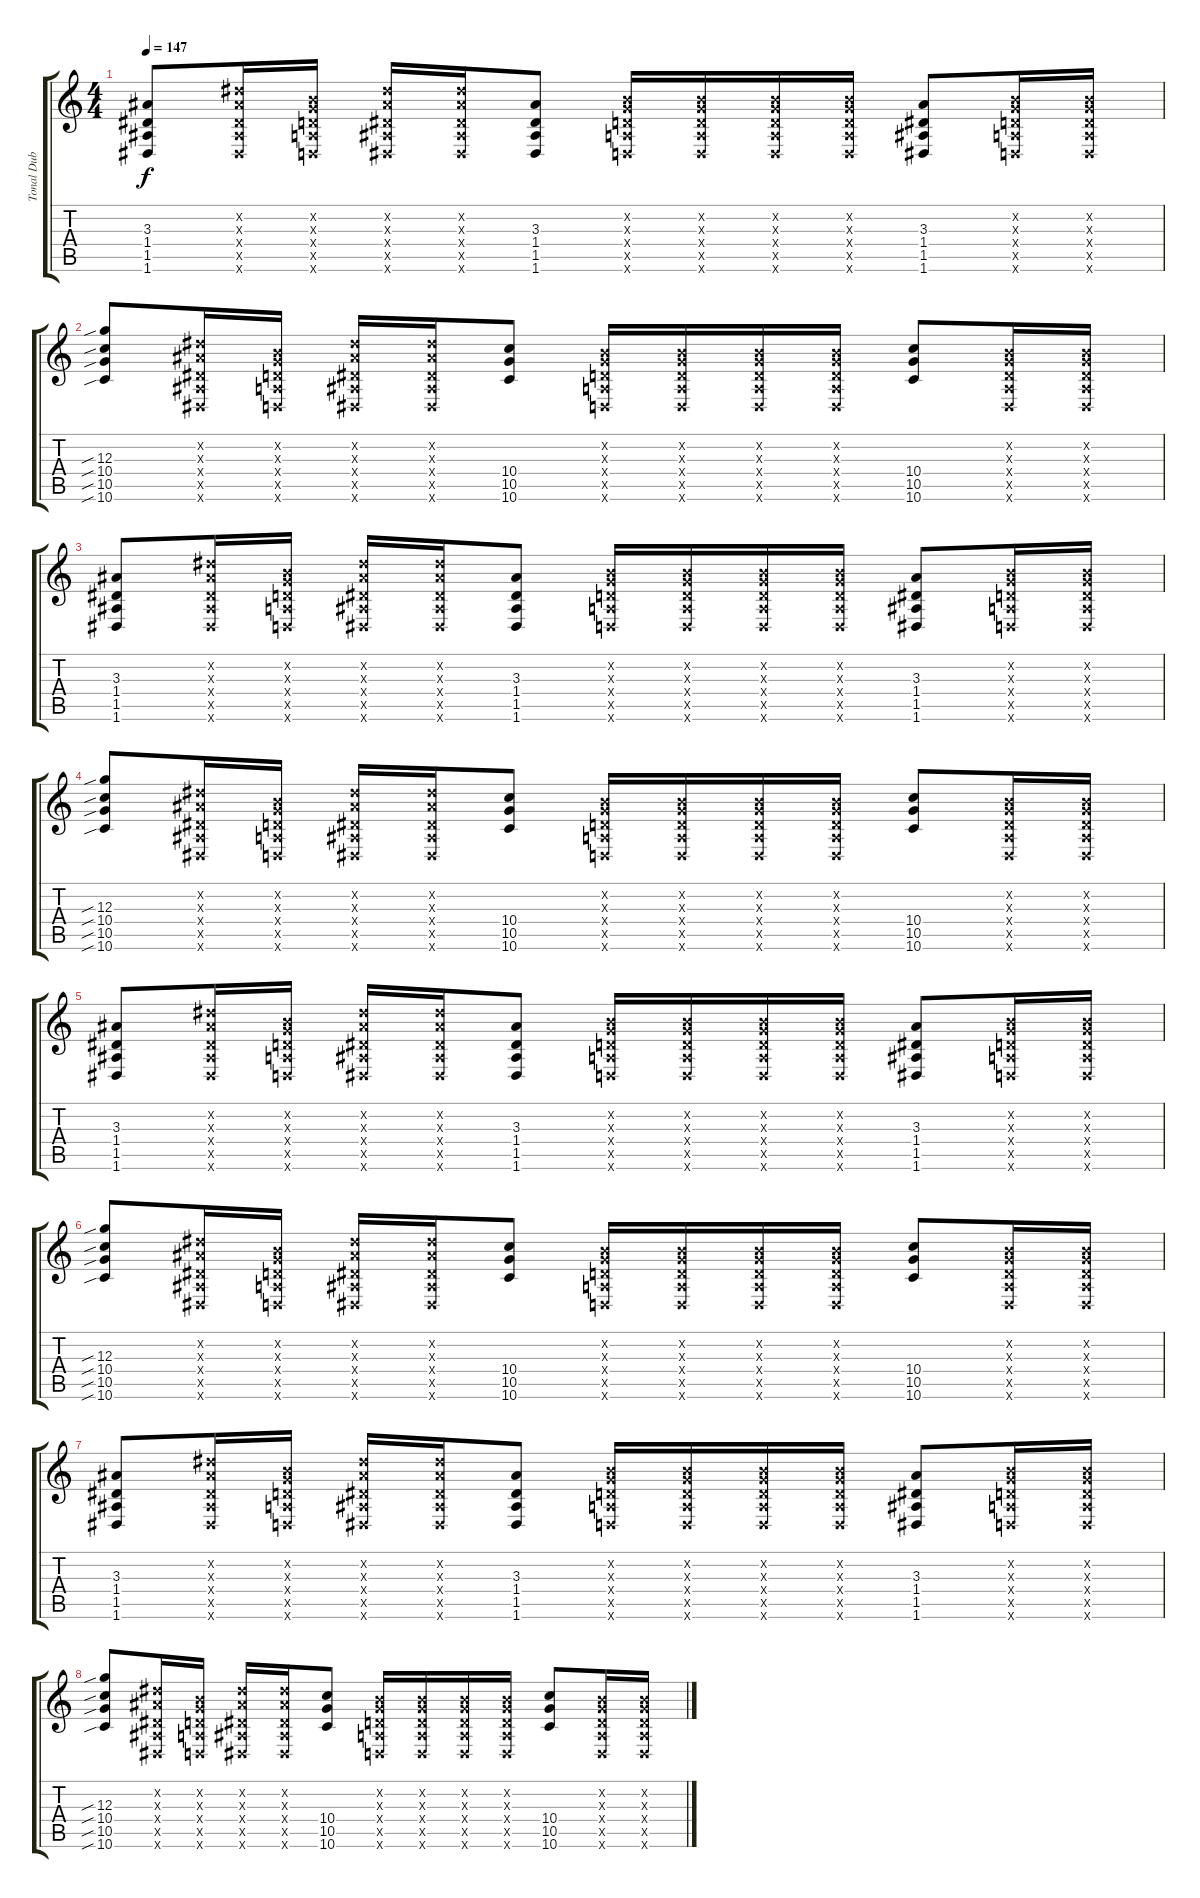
\track ("Tonal Dub I" "Tonal Dub ") {instrument overdrivenguitar}
\staff {score tabs}
\tuning (E4 B3 G3 D3 A2 D2) {hide}
\ts (4 4)
\tempo 147
\clef g2
\ks c
(3.3 1.4 1.5 1.6).8{dy f} (4.2{x} 3.3{x} 1.4{x} 1.5{x} 1.6{x}).16 (0.2{x} 0.3{x} 0.4{x} 0.5{x} 0.6{x}).16 (4.2{x} 3.3{x} 1.4{x} 1.5{x} 1.6{x}).16 (4.2{x} 3.3{x} 1.4{x} 1.5{x} 1.6{x}).16 (3.3 1.4 1.5 1.6).8 (0.2{x} 0.3{x} 0.4{x} 0.5{x} 0.6{x}).16 (0.2{x} 0.3{x} 0.4{x} 0.5{x} 0.6{x}).16 (0.2{x} 0.3{x} 0.4{x} 0.5{x} 0.6{x}).16 (0.2{x} 0.3{x} 0.4{x} 0.5{x} 0.6{x}).16 (3.3 1.4 1.5 1.6).8 (0.2{x} 0.3{x} 0.4{x} 0.5{x} 0.6{x}).16 (0.2{x} 0.3{x} 0.4{x} 0.5{x} 0.6{x}).16 |
(12.3{sib} 10.4{sib} 10.5{sib} 10.6{sib}).8 (4.2{x} 3.3{x} 1.4{x} 1.5{x} 1.6{x}).16 (0.2{x} 0.3{x} 0.4{x} 0.5{x} 0.6{x}).16 (4.2{x} 3.3{x} 1.4{x} 1.5{x} 1.6{x}).16 (4.2{x} 3.3{x} 1.4{x} 1.5{x} 1.6{x}).16 (10.4 10.5 10.6).8 (0.2{x} 0.3{x} 0.4{x} 0.5{x} 0.6{x}).16 (0.2{x} 0.3{x} 0.4{x} 0.5{x} 0.6{x}).16 (0.2{x} 0.3{x} 0.4{x} 0.5{x} 0.6{x}).16 (0.2{x} 0.3{x} 0.4{x} 0.5{x} 0.6{x}).16 (10.4 10.5 10.6).8 (0.2{x} 0.3{x} 0.4{x} 0.5{x} 0.6{x}).16 (0.2{x} 0.3{x} 0.4{x} 0.5{x} 0.6{x}).16 |
(3.3 1.4 1.5 1.6).8 (4.2{x} 3.3{x} 1.4{x} 1.5{x} 1.6{x}).16 (0.2{x} 0.3{x} 0.4{x} 0.5{x} 0.6{x}).16 (4.2{x} 3.3{x} 1.4{x} 1.5{x} 1.6{x}).16 (4.2{x} 3.3{x} 1.4{x} 1.5{x} 1.6{x}).16 (3.3 1.4 1.5 1.6).8 (0.2{x} 0.3{x} 0.4{x} 0.5{x} 0.6{x}).16 (0.2{x} 0.3{x} 0.4{x} 0.5{x} 0.6{x}).16 (0.2{x} 0.3{x} 0.4{x} 0.5{x} 0.6{x}).16 (0.2{x} 0.3{x} 0.4{x} 0.5{x} 0.6{x}).16 (3.3 1.4 1.5 1.6).8 (0.2{x} 0.3{x} 0.4{x} 0.5{x} 0.6{x}).16 (0.2{x} 0.3{x} 0.4{x} 0.5{x} 0.6{x}).16 |
(12.3{sib} 10.4{sib} 10.5{sib} 10.6{sib}).8 (4.2{x} 3.3{x} 1.4{x} 1.5{x} 1.6{x}).16 (0.2{x} 0.3{x} 0.4{x} 0.5{x} 0.6{x}).16 (4.2{x} 3.3{x} 1.4{x} 1.5{x} 1.6{x}).16 (4.2{x} 3.3{x} 1.4{x} 1.5{x} 1.6{x}).16 (10.4 10.5 10.6).8 (0.2{x} 0.3{x} 0.4{x} 0.5{x} 0.6{x}).16 (0.2{x} 0.3{x} 0.4{x} 0.5{x} 0.6{x}).16 (0.2{x} 0.3{x} 0.4{x} 0.5{x} 0.6{x}).16 (0.2{x} 0.3{x} 0.4{x} 0.5{x} 0.6{x}).16 (10.4 10.5 10.6).8 (0.2{x} 0.3{x} 0.4{x} 0.5{x} 0.6{x}).16 (0.2{x} 0.3{x} 0.4{x} 0.5{x} 0.6{x}).16 |
(3.3 1.4 1.5 1.6).8 (4.2{x} 3.3{x} 1.4{x} 1.5{x} 1.6{x}).16 (0.2{x} 0.3{x} 0.4{x} 0.5{x} 0.6{x}).16 (4.2{x} 3.3{x} 1.4{x} 1.5{x} 1.6{x}).16 (4.2{x} 3.3{x} 1.4{x} 1.5{x} 1.6{x}).16 (3.3 1.4 1.5 1.6).8 (0.2{x} 0.3{x} 0.4{x} 0.5{x} 0.6{x}).16 (0.2{x} 0.3{x} 0.4{x} 0.5{x} 0.6{x}).16 (0.2{x} 0.3{x} 0.4{x} 0.5{x} 0.6{x}).16 (0.2{x} 0.3{x} 0.4{x} 0.5{x} 0.6{x}).16 (3.3 1.4 1.5 1.6).8 (0.2{x} 0.3{x} 0.4{x} 0.5{x} 0.6{x}).16 (0.2{x} 0.3{x} 0.4{x} 0.5{x} 0.6{x}).16 |
(12.3{sib} 10.4{sib} 10.5{sib} 10.6{sib}).8 (4.2{x} 3.3{x} 1.4{x} 1.5{x} 1.6{x}).16 (0.2{x} 0.3{x} 0.4{x} 0.5{x} 0.6{x}).16 (4.2{x} 3.3{x} 1.4{x} 1.5{x} 1.6{x}).16 (4.2{x} 3.3{x} 1.4{x} 1.5{x} 1.6{x}).16 (10.4 10.5 10.6).8 (0.2{x} 0.3{x} 0.4{x} 0.5{x} 0.6{x}).16 (0.2{x} 0.3{x} 0.4{x} 0.5{x} 0.6{x}).16 (0.2{x} 0.3{x} 0.4{x} 0.5{x} 0.6{x}).16 (0.2{x} 0.3{x} 0.4{x} 0.5{x} 0.6{x}).16 (10.4 10.5 10.6).8 (0.2{x} 0.3{x} 0.4{x} 0.5{x} 0.6{x}).16 (0.2{x} 0.3{x} 0.4{x} 0.5{x} 0.6{x}).16 |
(3.3 1.4 1.5 1.6).8 (4.2{x} 3.3{x} 1.4{x} 1.5{x} 1.6{x}).16 (0.2{x} 0.3{x} 0.4{x} 0.5{x} 0.6{x}).16 (4.2{x} 3.3{x} 1.4{x} 1.5{x} 1.6{x}).16 (4.2{x} 3.3{x} 1.4{x} 1.5{x} 1.6{x}).16 (3.3 1.4 1.5 1.6).8 (0.2{x} 0.3{x} 0.4{x} 0.5{x} 0.6{x}).16 (0.2{x} 0.3{x} 0.4{x} 0.5{x} 0.6{x}).16 (0.2{x} 0.3{x} 0.4{x} 0.5{x} 0.6{x}).16 (0.2{x} 0.3{x} 0.4{x} 0.5{x} 0.6{x}).16 (3.3 1.4 1.5 1.6).8 (0.2{x} 0.3{x} 0.4{x} 0.5{x} 0.6{x}).16 (0.2{x} 0.3{x} 0.4{x} 0.5{x} 0.6{x}).16 |
(12.3{sib} 10.4{sib} 10.5{sib} 10.6{sib}).8 (4.2{x} 3.3{x} 1.4{x} 1.5{x} 1.6{x}).16 (0.2{x} 0.3{x} 0.4{x} 0.5{x} 0.6{x}).16 (4.2{x} 3.3{x} 1.4{x} 1.5{x} 1.6{x}).16 (4.2{x} 3.3{x} 1.4{x} 1.5{x} 1.6{x}).16 (10.4 10.5 10.6).8 (0.2{x} 0.3{x} 0.4{x} 0.5{x} 0.6{x}).16 (0.2{x} 0.3{x} 0.4{x} 0.5{x} 0.6{x}).16 (0.2{x} 0.3{x} 0.4{x} 0.5{x} 0.6{x}).16 (0.2{x} 0.3{x} 0.4{x} 0.5{x} 0.6{x}).16 (10.4 10.5 10.6).8 (0.2{x} 0.3{x} 0.4{x} 0.5{x} 0.6{x}).16 (0.2{x} 0.3{x} 0.4{x} 0.5{x} 0.6{x}).16
